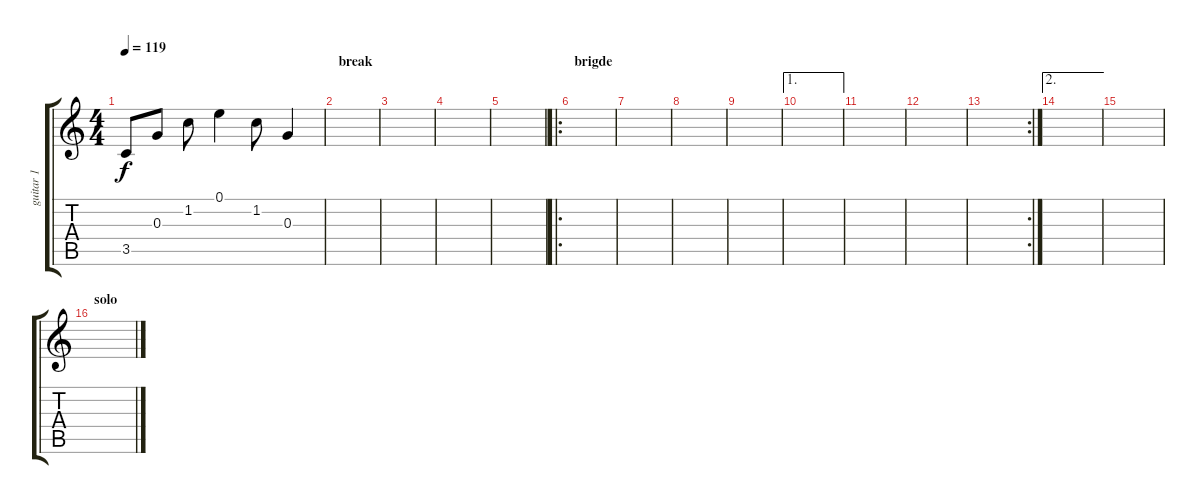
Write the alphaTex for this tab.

\track ("guitar 1" "guitar 1") {instrument acousticguitarnylon}
\staff {score tabs}
\tuning (E4 B3 G3 D3 A2 E2) {hide}
\ts (4 4)
\tempo 119
\clef g2
\ks c
3.5.8{dy f} 0.3.8 1.2.8 0.1.4 1.2.8 0.3.4 |
\section ("" "break")
|
|
|
|
\ro
\section ("" "brigde")
|
|
|
|
\ae 1
|
|
|
\rc 2
|
\ae 2
|
|
\section ("" "solo")
